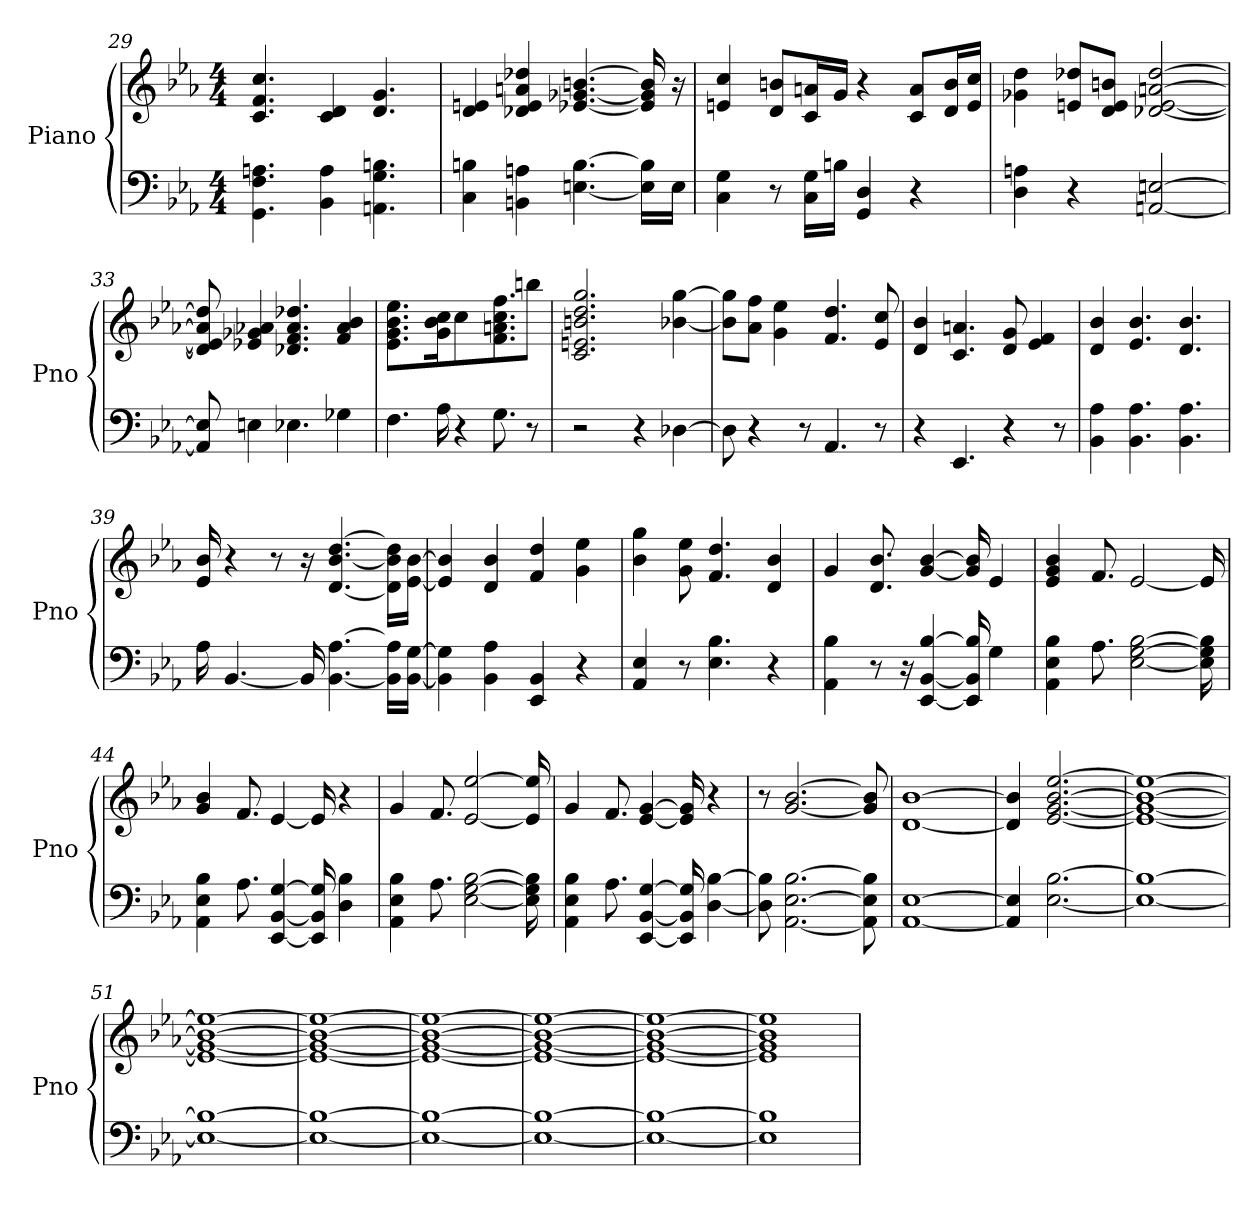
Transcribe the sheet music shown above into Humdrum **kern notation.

**kern	**kern
*part1	*part1
*staff2	*staff1
*I"Piano	*
*I'Pno	*
*clefF4	*clefG2
*k[b-e-a-]	*k[b-e-a-]
*E-:	*E-:
*M4/4	*M4/4
=29	=29
4.GG 4.F 4.A	4.cc 4.c 4.f
4BB- 4A	4c 4d
4.B 4.AA 4.G	4.d 4.g
=30	=30
4C 4B	4d 4e
4A 4BB	4dd- 4d- 4a 4e
[4.E [4.B	[4.e- [4.b [4.g-
16E]\ 16B]\LL	16e-] 16b] 16g-]
16E\JJ	16r
=31	=31
4C 4G	4e 4cc
8r	8b/ 8d/L
16G\ 16C\LL	16a/ 16c/L
16B\JJ	16g/JJ
4D 4GG	4r
4r	8a/ 8c/L
.	16d/ 16b/L
.	16cc/ 16e/JJ
=32	=32
4D 4A	4g- 4dd
4r	8dd-/ 8e/L
.	8e/ 8b/ 8d/J
[2AA [2E	[2e [2dd- [2a [2d-
=33	=33
8AA] 8E]	8e] 8dd-] 8a] 8d-]
4E	4a- 4g- 4e-
4.E-	4.d- 4.f 4.a- 4.dd-
4G-	4a- 4b- 4f
=34	=34
4.F	4.g 4.e- 4.ee- 4.b-
16A-	16g 16b- 16cc
4r	4cc
8.G	8.cc 8.a 8.f 8.ff
8r	8bbJ
=35	=35
2r	2.b 2.dd 2.c 2.e 2.gg
4r	.
[4D-	[4b- [4gg
=36	=36
8D-]	8b-]\ 8gg]\L
4r	8a-\ 8ff\J
.	4ee- 4g
8r	.
4.AA-	4.f 4.dd
8r	8e- 8cc
=37	=37
4r	4d 4b-
4.EE-	4.a 4.c
4r	8g 8d
.	4e- 4f
8r	.
=38	=38
4BB- 4A-	4b- 4d
4.BB- 4.A-	4.e- 4.b-
4.BB- 4.A-	4.d 4.b-
=39	=39
16A-	16e- 16b-
[4.BB-	4r
.	8r
16BB-]	16r
[4.A- [4.BB-	[4.dd [4.d [4.b-
16A-]\ 16BB-]\LL	16dd]\ 16d]\ 16b-]\LL
[16BB-\ [16G\JJ	[16e-\ [16b-\JJ
=40	=40
4BB-] 4G]	4e-] 4b-]
4A- 4BB-	4d 4b-
4BB- 4EE-	4f 4dd
4r	4ee- 4g
=41	=41
4AA- 4E-	4gg 4b-
8r	8ee- 8g
4.B- 4.E-	4.dd 4.f
4r	4d 4b-
=42	=42
4B- 4AA-	4g
8r	8.b- 8.d
16r	.
[4B- [4BB- [4EE-	[4g [4b-
16B-] 16BB-] 16EE-]	16g] 16b-]
4G	4e-
=43	=43
4AA- 4B- 4E-	4g 4b- 4e-
8.A-	8.f
[2G [2B- [2E-	[2e-
16G] 16B-] 16E-]	16e-]
=44	=44
4AA- 4E- 4B-	4g 4b-
8.A-	8.f
[4EE- [4BB- [4G	[4e-
16EE-] 16BB-] 16G]	16e-]
4D 4B-	4r
=45	=45
4E- 4AA- 4B-	4g
8.A-	8.f
[2E- [2B- [2G	[2ee- [2e-
16E-] 16B-] 16G]	16ee-] 16e-]
=46	=46
4AA- 4B- 4E-	4g
8.A-	8.f
[4G [4BB- [4EE-	[4e- [4g
16G] 16BB-] 16EE-]	16e-] 16g]
[4B- [4D	4r
=47	=47
8B-] 8D]	8r
[2.AA- [2.E- [2.B-	[2.b- [2.g
8AA-] 8E-] 8B-]	8b-] 8g]
=48	=48
[1AA- [1E-	[1d [1b-
=49	=49
4AA-] 4E-]	4d] 4b-]
[2.E- [2.B-	[2.ee- [2.g [2.e- [2.b-
=50	=50
1E-_ 1B-_	1ee-_ 1g_ 1e-_ 1b-_
=51	=51
1E-_ 1B-_	1ee-_ 1g_ 1e-_ 1b-_
=52	=52
1E-_ 1B-_	1ee-_ 1g_ 1e-_ 1b-_
=53	=53
1E-_ 1B-_	1ee-_ 1g_ 1e-_ 1b-_
=54	=54
1E-_ 1B-_	1ee-_ 1g_ 1e-_ 1b-_
=55	=55
1E-_ 1B-_	1ee-_ 1g_ 1e-_ 1b-_
=56	=56
1E-] 1B-]	1ee-] 1g] 1e-] 1b-]
=	=
*-	*-
